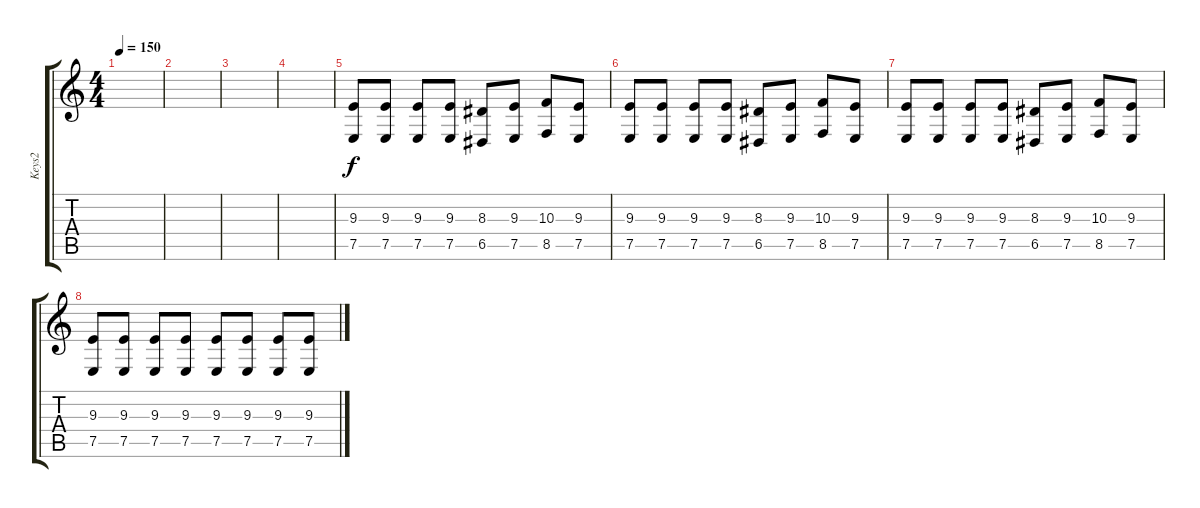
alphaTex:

\track ("Keys2" "Keys2") {instrument lead2sawtooth}
\staff {score tabs}
\tuning (E4 B3 G3 D3 A2 E2) {hide}
\ts (4 4)
\tempo 150
\clef g2
\ks c
|
|
|
|
(9.3 7.5).8 (9.3 7.5).8 (9.3 7.5).8 (9.3 7.5).8 (8.3 6.5).8 (9.3 7.5).8 (10.3 8.5).8 (9.3 7.5).8 |
(9.3 7.5).8 (9.3 7.5).8 (9.3 7.5).8 (9.3 7.5).8 (8.3 6.5).8 (9.3 7.5).8 (10.3 8.5).8 (9.3 7.5).8 |
(9.3 7.5).8 (9.3 7.5).8 (9.3 7.5).8 (9.3 7.5).8 (8.3 6.5).8 (9.3 7.5).8 (10.3 8.5).8 (9.3 7.5).8 |
(9.3 7.5).8 (9.3 7.5).8 (9.3 7.5).8 (9.3 7.5).8 (9.3 7.5).8 (9.3 7.5).8 (9.3 7.5).8 (9.3 7.5).8
